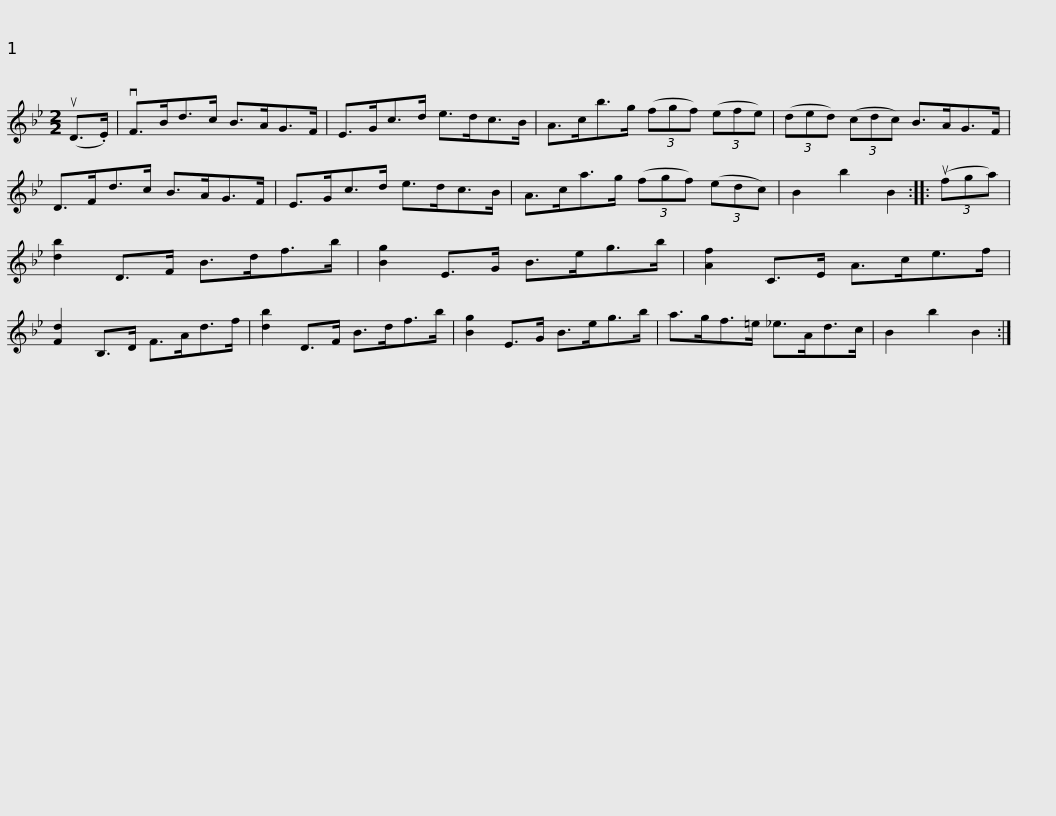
X:1
L:1/8
M:2/2
I:linebreak $
K:Bb
V:1 treble
V:1
 (uD>.E) | vF>Bd>c B>AG>F | E>Gc>d e>dc>B | A>cb>g (3(fgf) (3(efe) | (3(ded) (3(cdc) B>AG>F |$ %5
 D>Fd>c B>AG>F | E>Gc>d e>dc>B | A>ca>g (3(fgf) (3(edc) | B2 b2 B2 :: (3(ufga) |$ %10
 [db]2 D>F B>df>b | [Bg]2 E>G B>eg>b | [Af]2 C>E A>ce>f | [Fd]2 B,>D F>Ad>f | [db]2 D>F B>df>b |$ %15
 [Bg]2 E>G B>eg>b | a>gf>=e _e>Ad>c | B2 b2 B2 :| %18
